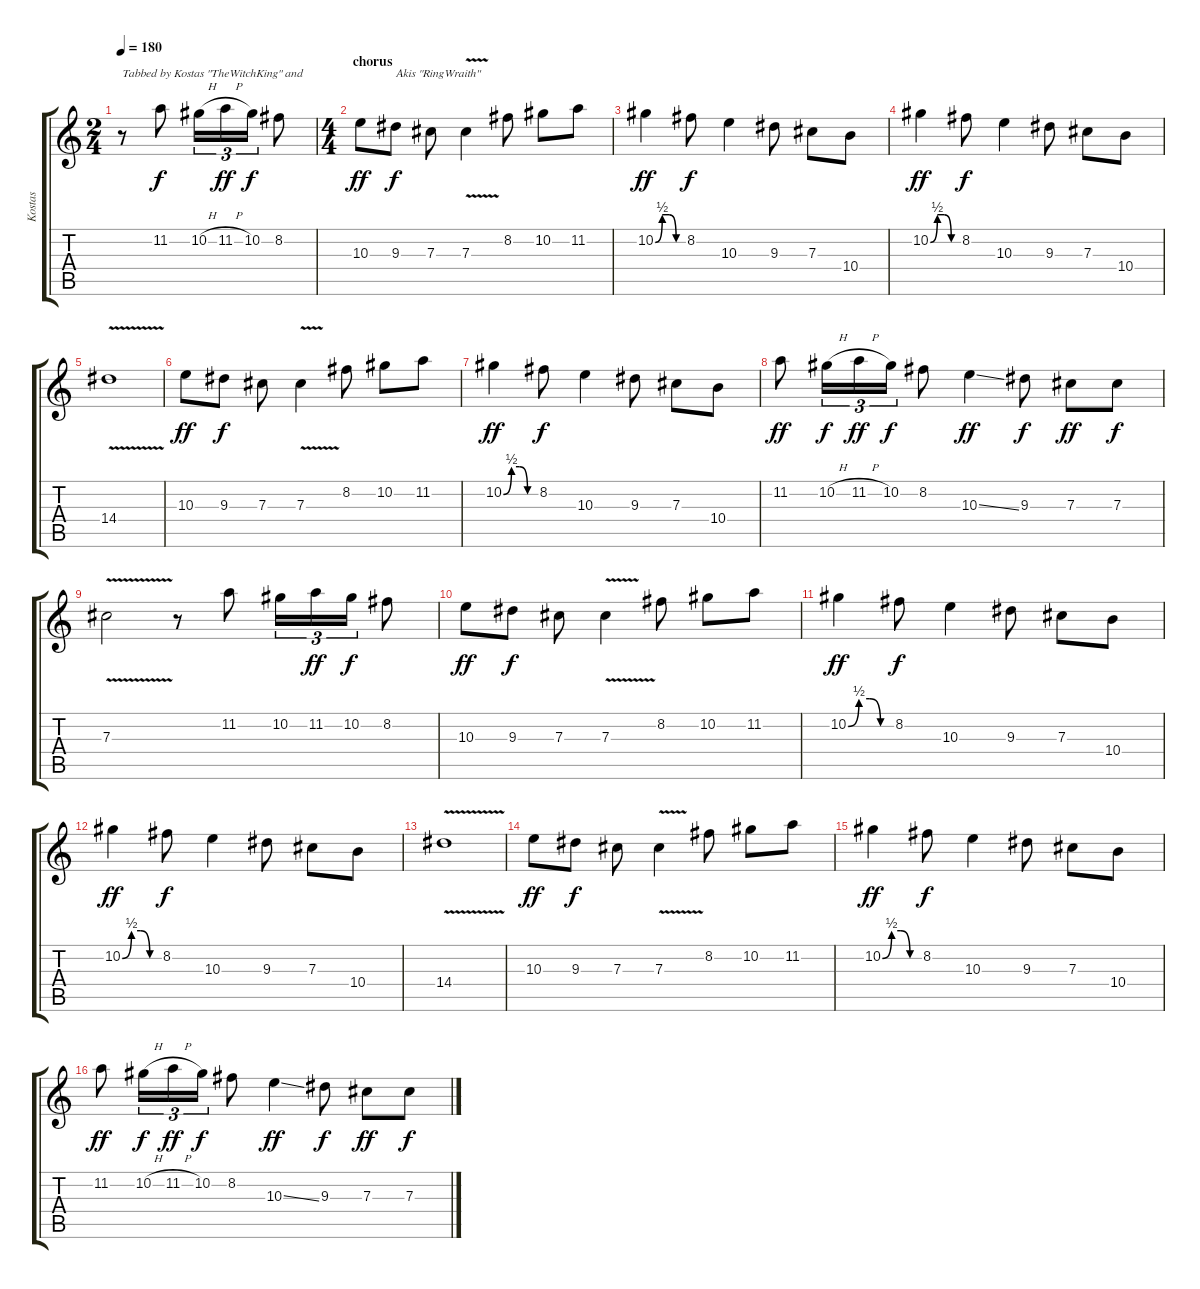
\track ("Kostas" "Kostas") {instrument distortionguitar}
\staff {score tabs}
\tuning (Eb4 Bb3 Gb3 Db3 Ab2 Eb2) {hide}
\ts (2 4)
\tempo 180
\clef g2
\ks c
r.8{txt "Tabbed by Kostas \"TheWitchKing\" and" dy f instrument distortionguitar} 11.2.8 10.2{h}.16{tu (3 2)} 11.2{h}.16{tu (3 2) dy ff} 10.2.16{tu (3 2) dy f} 8.2.8 |
\ts (4 4)
\section ("" "chorus")
10.3.8{dy ff} 9.3.8{txt "Akis \"RingWraith\"" dy f} 7.3.8 7.3{v}.4 8.2.8 10.2.8 11.2.8 |
10.2{be (custom 0 0 15 2 30 2 45 0 60 0)}.4{dy ff} 8.2.8{dy f} 10.3.4 9.3.8 7.3.8 10.4.8 |
10.2{be (custom 0 0 15 2 30 2 45 0 60 0)}.4{dy ff} 8.2.8{dy f} 10.3.4 9.3.8 7.3.8 10.4.8 |
14.4{v}.1 |
10.3.8{dy ff} 9.3.8{dy f} 7.3.8 7.3{v}.4 8.2.8 10.2.8 11.2.8 |
10.2{be (custom 0 0 15 2 30 2 45 0 60 0)}.4{dy ff} 8.2.8{dy f} 10.3.4 9.3.8 7.3.8 10.4.8 |
11.2.8{dy ff} 10.2{h}.16{tu (3 2) dy f} 11.2{h}.16{tu (3 2) dy ff} 10.2.16{tu (3 2) dy f} 8.2.8 10.3{ss}.4{dy ff} 9.3.8{dy f} 7.3.8{dy ff} 7.3.8{dy f} |
7.3{v}.2 r.8 11.2.8 10.2.16{tu (3 2)} 11.2.16{tu (3 2) dy ff} 10.2.16{tu (3 2) dy f} 8.2.8 |
10.3.8{dy ff} 9.3.8{dy f} 7.3.8 7.3{v}.4 8.2.8 10.2.8 11.2.8 |
10.2{be (custom 0 0 15 2 30 2 45 0 60 0)}.4{dy ff} 8.2.8{dy f} 10.3.4 9.3.8 7.3.8 10.4.8 |
10.2{be (custom 0 0 15 2 30 2 45 0 60 0)}.4{dy ff} 8.2.8{dy f} 10.3.4 9.3.8 7.3.8 10.4.8 |
14.4{v}.1 |
10.3.8{dy ff} 9.3.8{dy f} 7.3.8 7.3{v}.4 8.2.8 10.2.8 11.2.8 |
10.2{be (custom 0 0 15 2 30 2 45 0 60 0)}.4{dy ff} 8.2.8{dy f} 10.3.4 9.3.8 7.3.8 10.4.8 |
11.2.8{dy ff} 10.2{h}.16{tu (3 2) dy f} 11.2{h}.16{tu (3 2) dy ff} 10.2.16{tu (3 2) dy f} 8.2.8 10.3{ss}.4{dy ff} 9.3.8{dy f} 7.3.8{dy ff} 7.3.8{dy f}
